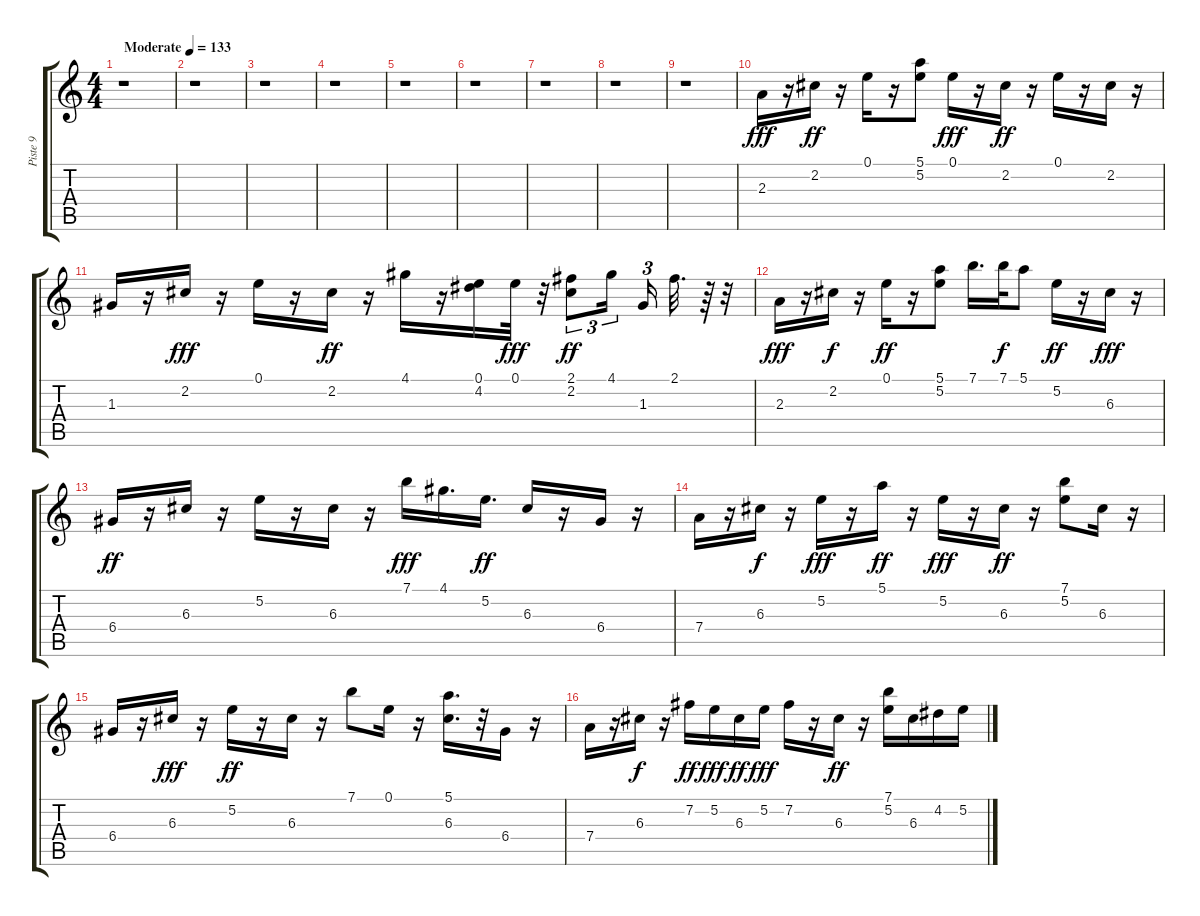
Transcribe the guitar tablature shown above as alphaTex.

\track ("Piste 9" "Piste 9") {instrument electricguitarmuted}
\staff {score tabs}
\tuning (E4 B3 G3 D3 A2 E2) {hide}
\ts (4 4)
\tempo (133 "Moderate")
\clef g2
\ks c
r.1{dy fff instrument electricguitarmuted} |
r.1 |
r.1 |
r.1 |
r.1 |
r.1 |
r.1 |
r.1 |
r.1 |
2.3.16 r.16 2.2.16{dy ff} r.16 0.1.16 r.16 (5.1 5.2).8 0.1.16{dy fff} r.16 2.2.16{dy ff} r.16 0.1.16 r.16 2.2.16 r.16 |
1.3.16 r.16 2.2.16{dy fff} r.16 0.1.16 r.16 2.2.16{dy ff} r.16 4.1.16 r.16 (0.1 4.2).16 0.1.32{dy fff} r.32 (2.1 2.2).8{tu (3 2) dy ff} 4.1.16{tu (3 2)} 1.3.16{tu (3 2)} 2.1.32{d} r.64 r.32 |
2.3.16{dy fff} r.16 2.2.16{dy f} r.16 0.1.16{dy ff} r.16 (5.1 5.2).8 7.1.16{d} 7.1.32{dy f} 5.1.8 5.2.16{dy ff} r.16 6.3.16{dy fff} r.16 |
6.4.16{dy ff} r.16 6.3.16 r.16 5.2.16 r.16 6.3.16 r.16 7.1.16{dy fff} 4.1.16{d} 5.2.16{d dy ff} 6.3.16 r.16 6.4.16 r.16 |
7.4.16 r.16 6.3.16{dy f} r.16 5.2.16{dy fff} r.16 5.1.16{dy ff} r.16 5.2.16{dy fff} r.16 6.3.16{dy ff} r.16 (7.1 5.2).8 6.3.16 r.16 |
6.4.16 r.16 6.3.16{dy fff} r.16 5.2.16{dy ff} r.16 6.3.16 r.16 7.1.8 0.1.16 r.16 (5.1 6.3).16{d} r.32 6.4.16 r.16 |
7.4.16 r.16 6.3.16{dy f} r.16 7.2.16{dy ff} 5.2.16{dy fff} 6.3.16{dy ff} 5.2.16{dy fff} 7.2.16 r.16 6.3.16{dy ff} r.16 (7.1 5.2).16 6.3.16 4.2.16 5.2.16
